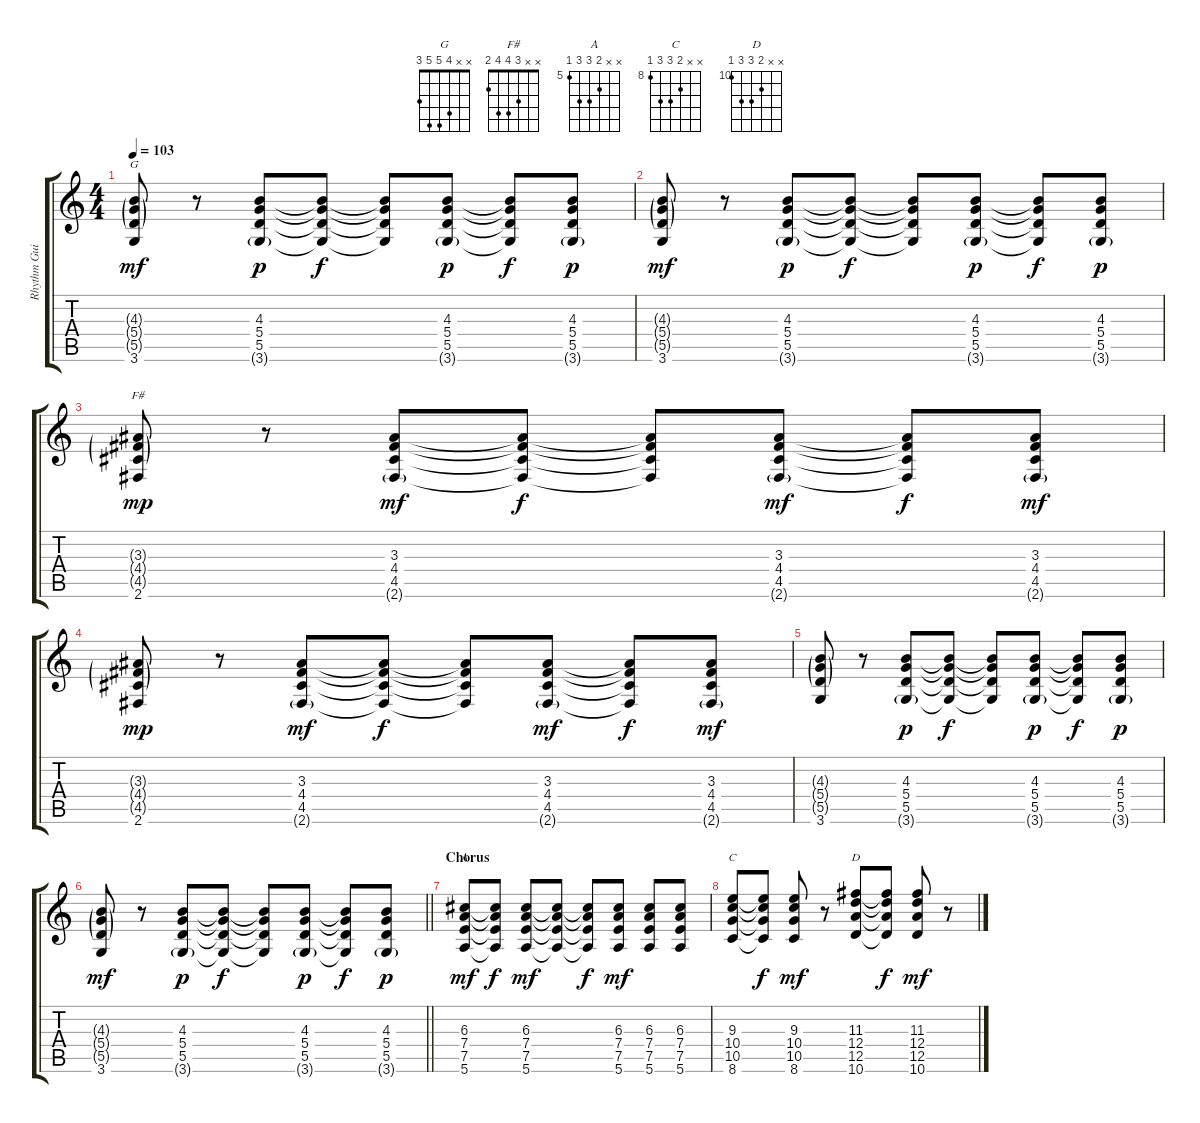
\track ("Rhythm Guitar (Paul Kantner)" "Rhythm Gui") {instrument electricguitarclean}
\staff {score tabs}
\tuning (E4 B3 G3 D3 A2 E2) {hide}
\chord ("G" x x 4 5 5 3)
\chord ("F#" x x 3 4 4 2)
\chord ("A" x x 6 7 7 5) {firstfret 5}
\chord ("C" x x 9 10 10 8) {firstfret 8}
\chord ("D" x x 11 12 12 10) {firstfret 10}
\ts (4 4)
\tempo 103
\clef g2
\ks c
(4.3{g} 5.4{g} 5.5{g} 3.6).8{ch "G" dy mf} r.8 (4.3 5.4 5.5 3.6{g}).8{dy p} (4.3{t} 5.4{t} 5.5{t} 3.6{t}).8{dy f} (4.3{t} 5.4{t} 5.5{t} 3.6{t}).8 (4.3 5.4 5.5 3.6{g}).8{dy p} (4.3{t} 5.4{t} 5.5{t} 3.6{t}).8{dy f} (4.3 5.4 5.5 3.6{g}).8{dy p} |
(4.3{g} 5.4{g} 5.5{g} 3.6).8{dy mf} r.8 (4.3 5.4 5.5 3.6{g}).8{dy p} (4.3{t} 5.4{t} 5.5{t} 3.6{t}).8{dy f} (4.3{t} 5.4{t} 5.5{t} 3.6{t}).8 (4.3 5.4 5.5 3.6{g}).8{dy p} (4.3{t} 5.4{t} 5.5{t} 3.6{t}).8{dy f} (4.3 5.4 5.5 3.6{g}).8{dy p} |
(3.3{g} 4.4{g} 4.5{g} 2.6).8{ch "F#" dy mp} r.8 (3.3 4.4 4.5 2.6{g}).8{dy mf} (3.3{t} 4.4{t} 4.5{t} 2.6{t}).8{dy f} (3.3{t} 4.4{t} 4.5{t} 2.6{t}).8 (3.3 4.4 4.5 2.6{g}).8{dy mf} (3.3{t} 4.4{t} 4.5{t} 2.6{t}).8{dy f} (3.3 4.4 4.5 2.6{g}).8{dy mf} |
(3.3{g} 4.4{g} 4.5{g} 2.6).8{dy mp} r.8 (3.3 4.4 4.5 2.6{g}).8{dy mf} (3.3{t} 4.4{t} 4.5{t} 2.6{t}).8{dy f} (3.3{t} 4.4{t} 4.5{t} 2.6{t}).8 (3.3 4.4 4.5 2.6{g}).8{dy mf} (3.3{t} 4.4{t} 4.5{t} 2.6{t}).8{dy f} (3.3 4.4 4.5 2.6{g}).8{dy mf} |
(4.3{g} 5.4{g} 5.5{g} 3.6).8 r.8 (4.3 5.4 5.5 3.6{g}).8{dy p} (4.3{t} 5.4{t} 5.5{t} 3.6{t}).8{dy f} (4.3{t} 5.4{t} 5.5{t} 3.6{t}).8 (4.3 5.4 5.5 3.6{g}).8{dy p} (4.3{t} 5.4{t} 5.5{t} 3.6{t}).8{dy f} (4.3 5.4 5.5 3.6{g}).8{dy p} |
\barLineRight lightlight
(4.3{g} 5.4{g} 5.5{g} 3.6).8{dy mf} r.8 (4.3 5.4 5.5 3.6{g}).8{dy p} (4.3{t} 5.4{t} 5.5{t} 3.6{t}).8{dy f} (4.3{t} 5.4{t} 5.5{t} 3.6{t}).8 (4.3 5.4 5.5 3.6{g}).8{dy p} (4.3{t} 5.4{t} 5.5{t} 3.6{t}).8{dy f} (4.3 5.4 5.5 3.6{g}).8{dy p} |
\section ("" "Chorus")
(6.3 7.4 7.5 5.6).8{ch "A" dy mf} (6.3{t} 7.4{t} 7.5{t} 5.6{t}).8{dy f} (6.3 7.4 7.5 5.6).8{dy mf} (6.3{t} 7.4{t} 7.5{t} 5.6{t}).8 (6.3{t} 7.4{t} 7.5{t} 5.6{t}).8{dy f} (6.3 7.4 7.5 5.6).8{dy mf} (6.3 7.4 7.5 5.6).8 (6.3 7.4 7.5 5.6).8 |
(9.3 10.4 10.5 8.6).8{ch "C"} (9.3{t} 10.4{t} 10.5{t} 8.6{t}).8{dy f} (9.3 10.4 10.5 8.6).8{dy mf} r.8 (11.3 12.4 12.5 10.6).8{ch "D"} (11.3{t} 12.4{t} 12.5{t} 10.6{t}).8{dy f} (11.3 12.4 12.5 10.6).8{dy mf} r.8
